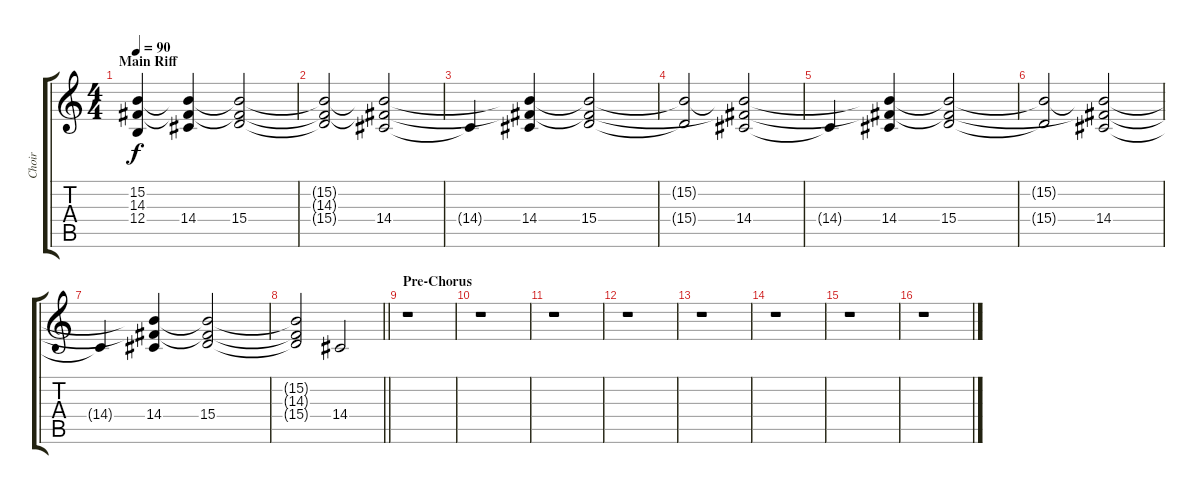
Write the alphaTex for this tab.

\track ("Choir" "Choir") {instrument choiraahs}
\staff {score tabs}
\tuning (Db4 Ab3 E3 B2 Gb2 B1) {hide}
\ts (4 4)
\section ("" "Main Riff")
\tempo 90
\clef g2
\ks c
(15.2 14.3 12.4).4{dy f} (15.2{t} 14.3{t} 14.4).4 (15.2{t} 14.3{t} 15.4).2 |
(15.2{t} 14.3{t} 15.4{t}).2 (15.2{t} 14.3{t} 14.4).2 |
14.4{t}.4 (15.2{t} 14.3{t} 14.4).4 (15.2{t} 14.3{t} 15.4).2 |
(15.2{t} 15.4{t}).2 (15.2{t} 14.3{t} 14.4).2 |
14.4{t}.4 (15.2{t} 14.3{t} 14.4).4 (15.2{t} 14.3{t} 15.4).2 |
(15.2{t} 15.4{t}).2 (15.2{t} 14.3{t} 14.4).2 |
14.4{t}.4 (15.2{t} 14.3{t} 14.4).4 (15.2{t} 14.3{t} 15.4).2 |
\barLineRight lightlight
(15.2{t} 14.3{t} 15.4{t}).2 14.4.2 |
\section ("" "Pre-Chorus")
r.1 |
r.1 |
r.1 |
r.1 |
r.1 |
r.1 |
r.1 |
r.1
